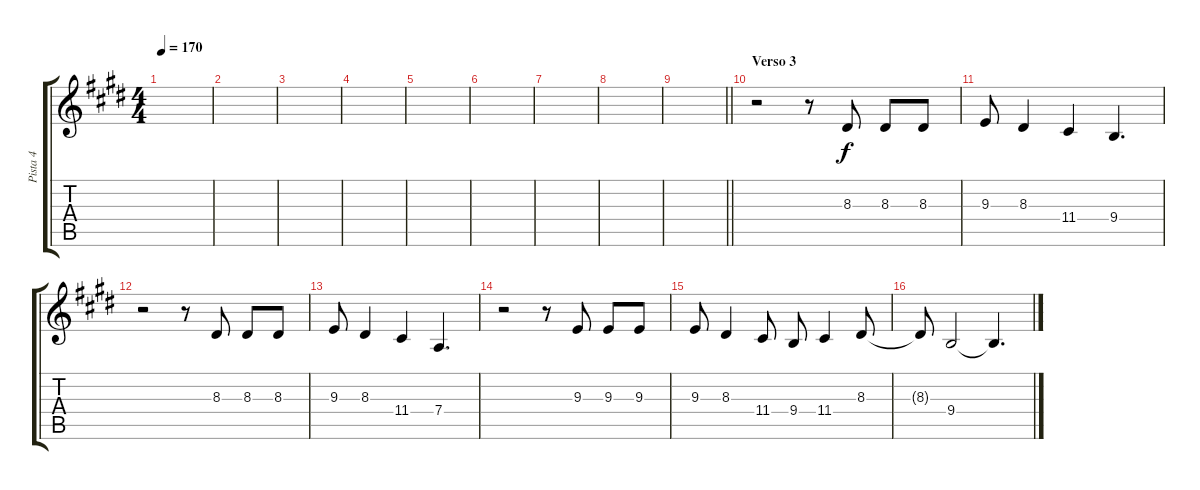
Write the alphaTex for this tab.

\track ("Pista 4" "Pista 4") {instrument clarinet}
\staff {score tabs}
\tuning (E4 B3 G3 D3 A2 E2) {hide}
\ts (4 4)
\tempo 170
\clef g2
\ks e
|
|
|
|
|
|
|
|
\barLineRight lightlight
|
\section ("" "Verso 3")
r.2 r.8 8.3.8 8.3.8 8.3.8 |
9.3.8 8.3.4 11.4.4 9.4.4{d} |
r.2 r.8 8.3.8 8.3.8 8.3.8 |
9.3.8 8.3.4 11.4.4 7.4.4{d} |
r.2 r.8 9.3.8 9.3.8 9.3.8 |
9.3.8 8.3.4 11.4.8 9.4.8 11.4.4 8.3.8 |
8.3{t}.8 9.4.2 9.4{t}.4{d}
